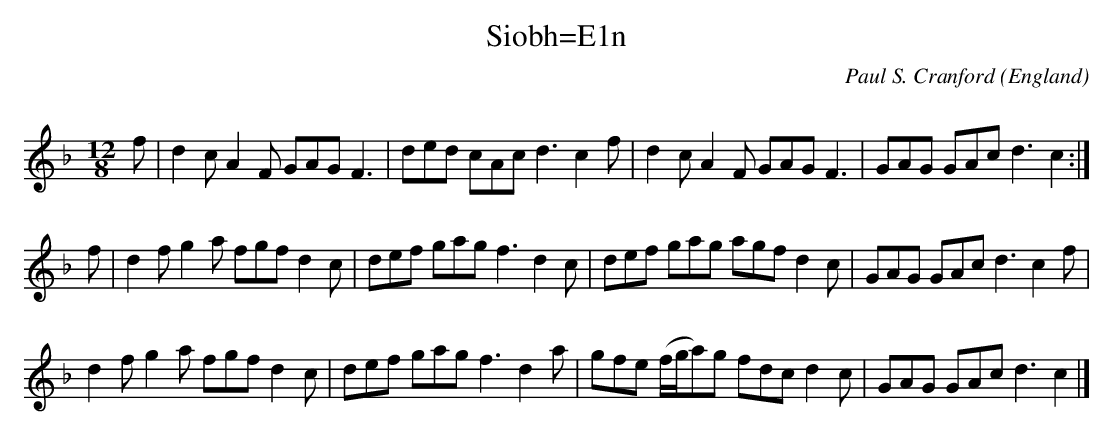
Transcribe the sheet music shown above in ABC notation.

X:1
T:Siobh=E1n
C:Paul S. Cranford
Q:300
O:England
L:1/8
M:12/8
K:F
f|d2 c A2 F GAG F3|ded cAc d3 c2 f|d2 c A2 F GAG F3|GAG GAc d3 c2:|
f| d2 f g2 a fgf d2 c|def gag f3 d2 c|def gag agf d2 c|GAG GAc d3 c2 f|
d2 f g2 a fgf d2 c| def gag f3 d2 a|gfe (f/g/a)g fdc d2 c|GAG GAc d3 c2|]
